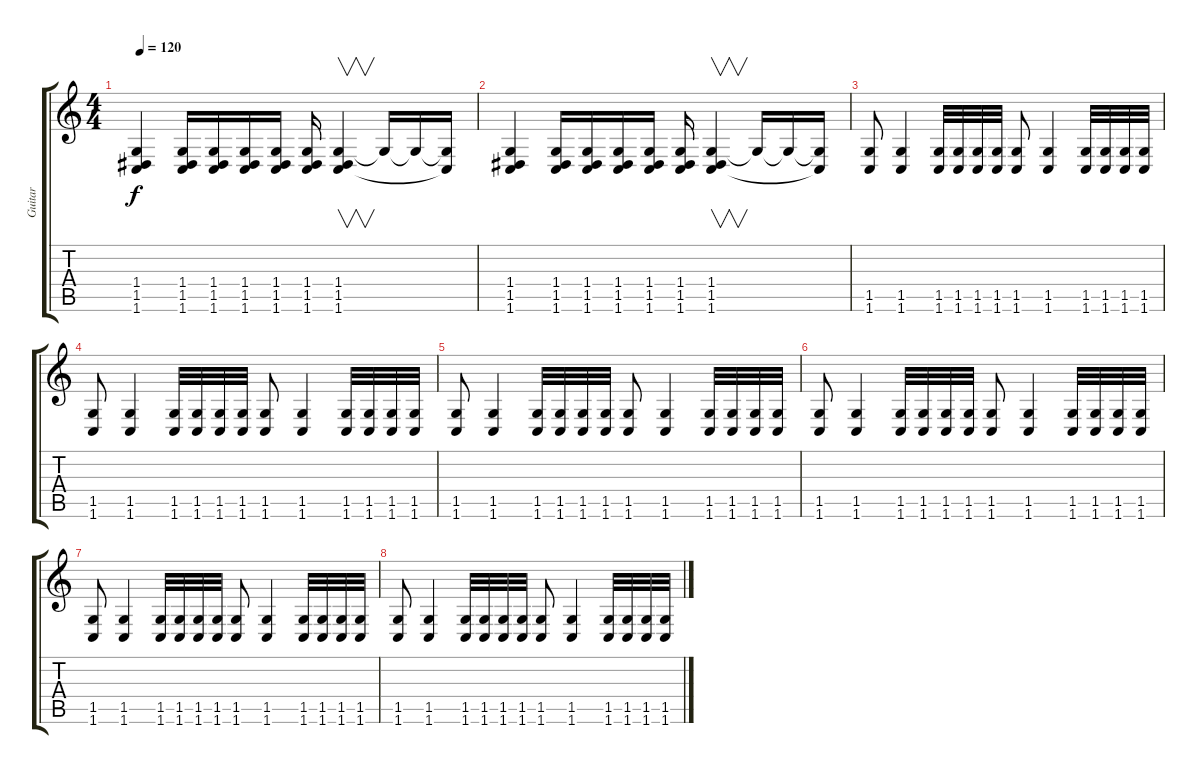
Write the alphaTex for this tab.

\track ("Guitar" "Guitar") {instrument overdrivenguitar}
\staff {score tabs}
\tuning (Db4 Ab3 E3 D2 Gb2 B1) {hide}
\ts (4 4)
\tempo 120
\clef g2
\ks c
(1.4 1.5 1.6).4{dy f} (1.4 1.5 1.6).16 (1.4 1.5 1.6).16 (1.4 1.5 1.6).16 (1.4 1.5 1.6).16 (1.4 1.5 1.6).16 (1.4 1.5 1.6).4{v} 1.5{t}.16 1.5{t}.16 (1.5{t} 1.6{t}).16 |
(1.4 1.5 1.6).4 (1.4 1.5 1.6).16 (1.4 1.5 1.6).16 (1.4 1.5 1.6).16 (1.4 1.5 1.6).16 (1.4 1.5 1.6).16 (1.4 1.5 1.6).4{v} 1.5{t}.16 1.5{t}.16 (1.5{t} 1.6{t}).16 |
(1.5 1.6).8 (1.5 1.6).4 (1.5 1.6).32 (1.5 1.6).32 (1.5 1.6).32 (1.5 1.6).32 (1.5 1.6).8 (1.5 1.6).4 (1.5 1.6).32 (1.5 1.6).32 (1.5 1.6).32 (1.5 1.6).32 |
(1.5 1.6).8 (1.5 1.6).4 (1.5 1.6).32 (1.5 1.6).32 (1.5 1.6).32 (1.5 1.6).32 (1.5 1.6).8 (1.5 1.6).4 (1.5 1.6).32 (1.5 1.6).32 (1.5 1.6).32 (1.5 1.6).32 |
(1.5 1.6).8 (1.5 1.6).4 (1.5 1.6).32 (1.5 1.6).32 (1.5 1.6).32 (1.5 1.6).32 (1.5 1.6).8 (1.5 1.6).4 (1.5 1.6).32 (1.5 1.6).32 (1.5 1.6).32 (1.5 1.6).32 |
(1.5 1.6).8 (1.5 1.6).4 (1.5 1.6).32 (1.5 1.6).32 (1.5 1.6).32 (1.5 1.6).32 (1.5 1.6).8 (1.5 1.6).4 (1.5 1.6).32 (1.5 1.6).32 (1.5 1.6).32 (1.5 1.6).32 |
(1.5 1.6).8 (1.5 1.6).4 (1.5 1.6).32 (1.5 1.6).32 (1.5 1.6).32 (1.5 1.6).32 (1.5 1.6).8 (1.5 1.6).4 (1.5 1.6).32 (1.5 1.6).32 (1.5 1.6).32 (1.5 1.6).32 |
(1.5 1.6).8 (1.5 1.6).4 (1.5 1.6).32 (1.5 1.6).32 (1.5 1.6).32 (1.5 1.6).32 (1.5 1.6).8 (1.5 1.6).4 (1.5 1.6).32 (1.5 1.6).32 (1.5 1.6).32 (1.5 1.6).32
